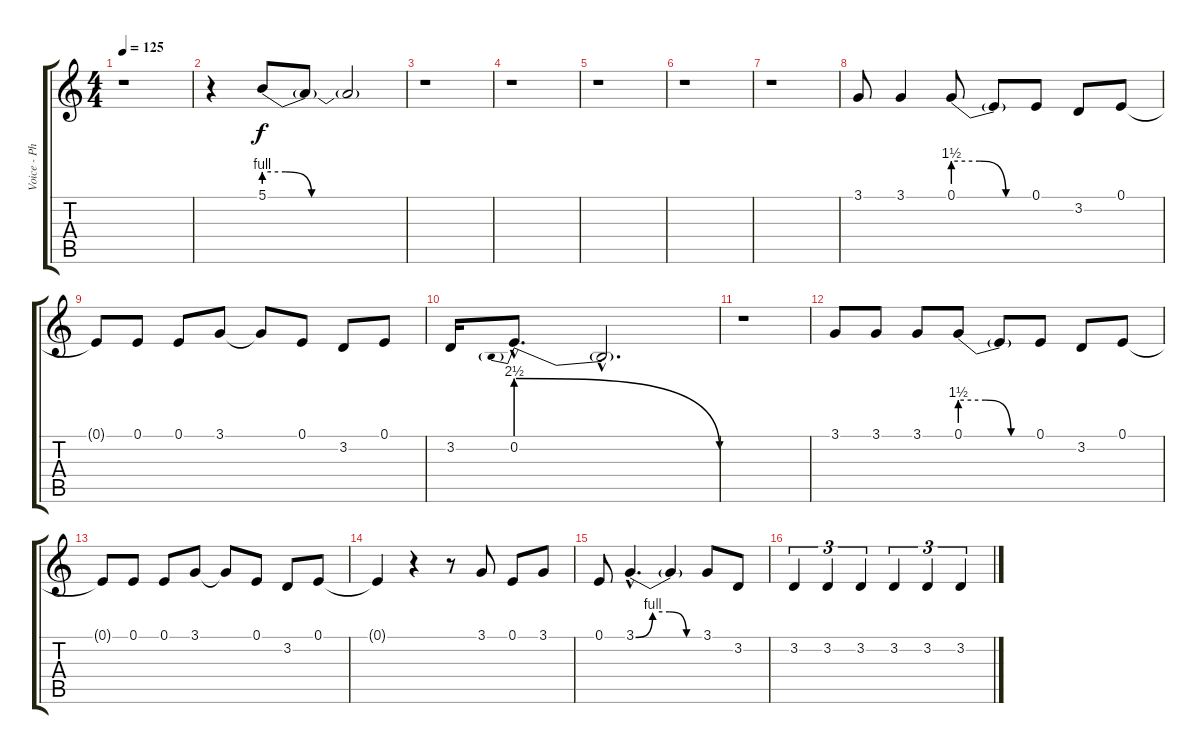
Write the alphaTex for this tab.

\track ("Voice - Phill" "Voice - Ph") {instrument lead2sawtooth}
\staff {score tabs}
\tuning (E4 B3 G3 D3 A2 E2) {hide}
\ts (4 4)
\tempo 125
\clef g2
\ks c
r.1{dy f} |
r.4 5.1{be (custom 0 4 9 4 20 0 60 0)}.8 5.1{t}.8 5.1{t}.2 |
r.1 |
r.1 |
r.1 |
r.1 |
r.1 |
3.1.8 3.1.4 0.1{be (custom 0 6 20 6 40 0 60 0)}.8 0.1{t}.8 0.1.8 3.2.8 0.1.8 |
0.1{t}.8 0.1.8 0.1.8 3.1.8 3.1{t}.8 0.1.8 3.2.8 0.1.8 |
3.2.16 0.2{be (prebendrelease 0 10 60 0) hac}.8{d} 0.2{hac t}.2{d} |
r.1 |
3.1.8 3.1.8 3.1.8 0.1{be (custom 0 6 20 6 40 0 60 0)}.8 0.1{t}.8 0.1.8 3.2.8 0.1.8 |
0.1{t}.8 0.1.8 0.1.8 3.1.8 3.1{t}.8 0.1.8 3.2.8 0.1.8 |
0.1{t}.4 r.4 r.8 3.1.8 0.1.8 3.1.8 |
0.1.8 3.1{be (custom 0 0 15 4 30 4 45 0 60 0) hac}.4{d} 3.1{t}.4 3.1.8 3.2.8 |
3.2.4{tu (3 2)} 3.2.4{tu (3 2)} 3.2.4{tu (3 2)} 3.2.4{tu (3 2)} 3.2.4{tu (3 2)} 3.2.4{tu (3 2)}
